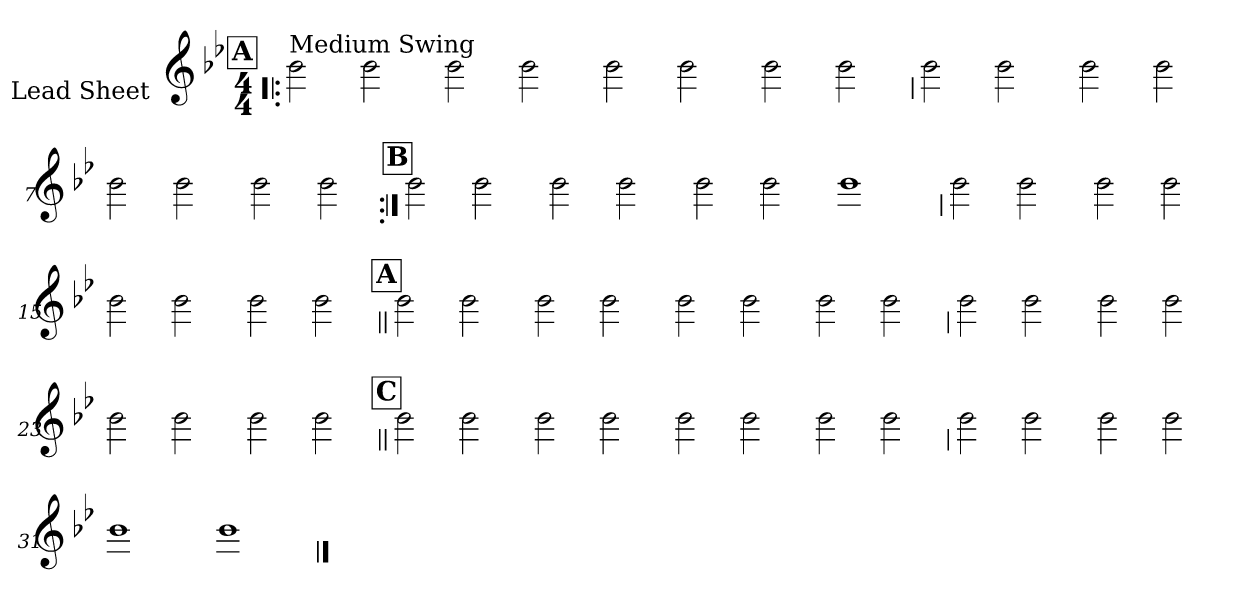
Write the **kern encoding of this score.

**kern
*part1
*staff1
*I"Lead Sheet
*stria0
*clefG2
*k[b-e-]
*B-:
*M4/4
!!LO:REH:place=s1:a:t=A
=1!|:
!LO:TX:a:t=Medium Swing
2b-
2b-
=2-
2b-
2b-
=3-
2b-
2b-
=4-
2b-
2b-
!!LO:LB:g=z
=5
2b-
2b-
=6-
2b-
2b-
=7-
2b-
2b-
=8-
2b-
2b-
!!LO:LB:g=z
!!LO:REH:place=s1:a:t=B
=9:|!
2b-
2b-
=10-
2b-
2b-
=11-
2b-
2b-
=12-
1b-
!!LO:LB:g=z
=13
2b-
2b-
=14-
2b-
2b-
=15-
2b-
2b-
=16-
2b-
2b-
!!LO:LB:g=z
!!LO:REH:place=s1:a:t=A
=17||
2b-
2b-
=18-
2b-
2b-
=19-
2b-
2b-
=20-
2b-
2b-
!!LO:LB:g=z
=21
2b-
2b-
=22-
2b-
2b-
=23-
2b-
2b-
=24-
2b-
2b-
!!LO:LB:g=z
!!LO:REH:place=s1:a:t=C
=25||
2b-
2b-
=26-
2b-
2b-
=27-
2b-
2b-
=28-
2b-
2b-
!!LO:LB:g=z
=29
2b-
2b-
=30-
2b-
2b-
=31-
1b-
=32-
1b-
==
*-
